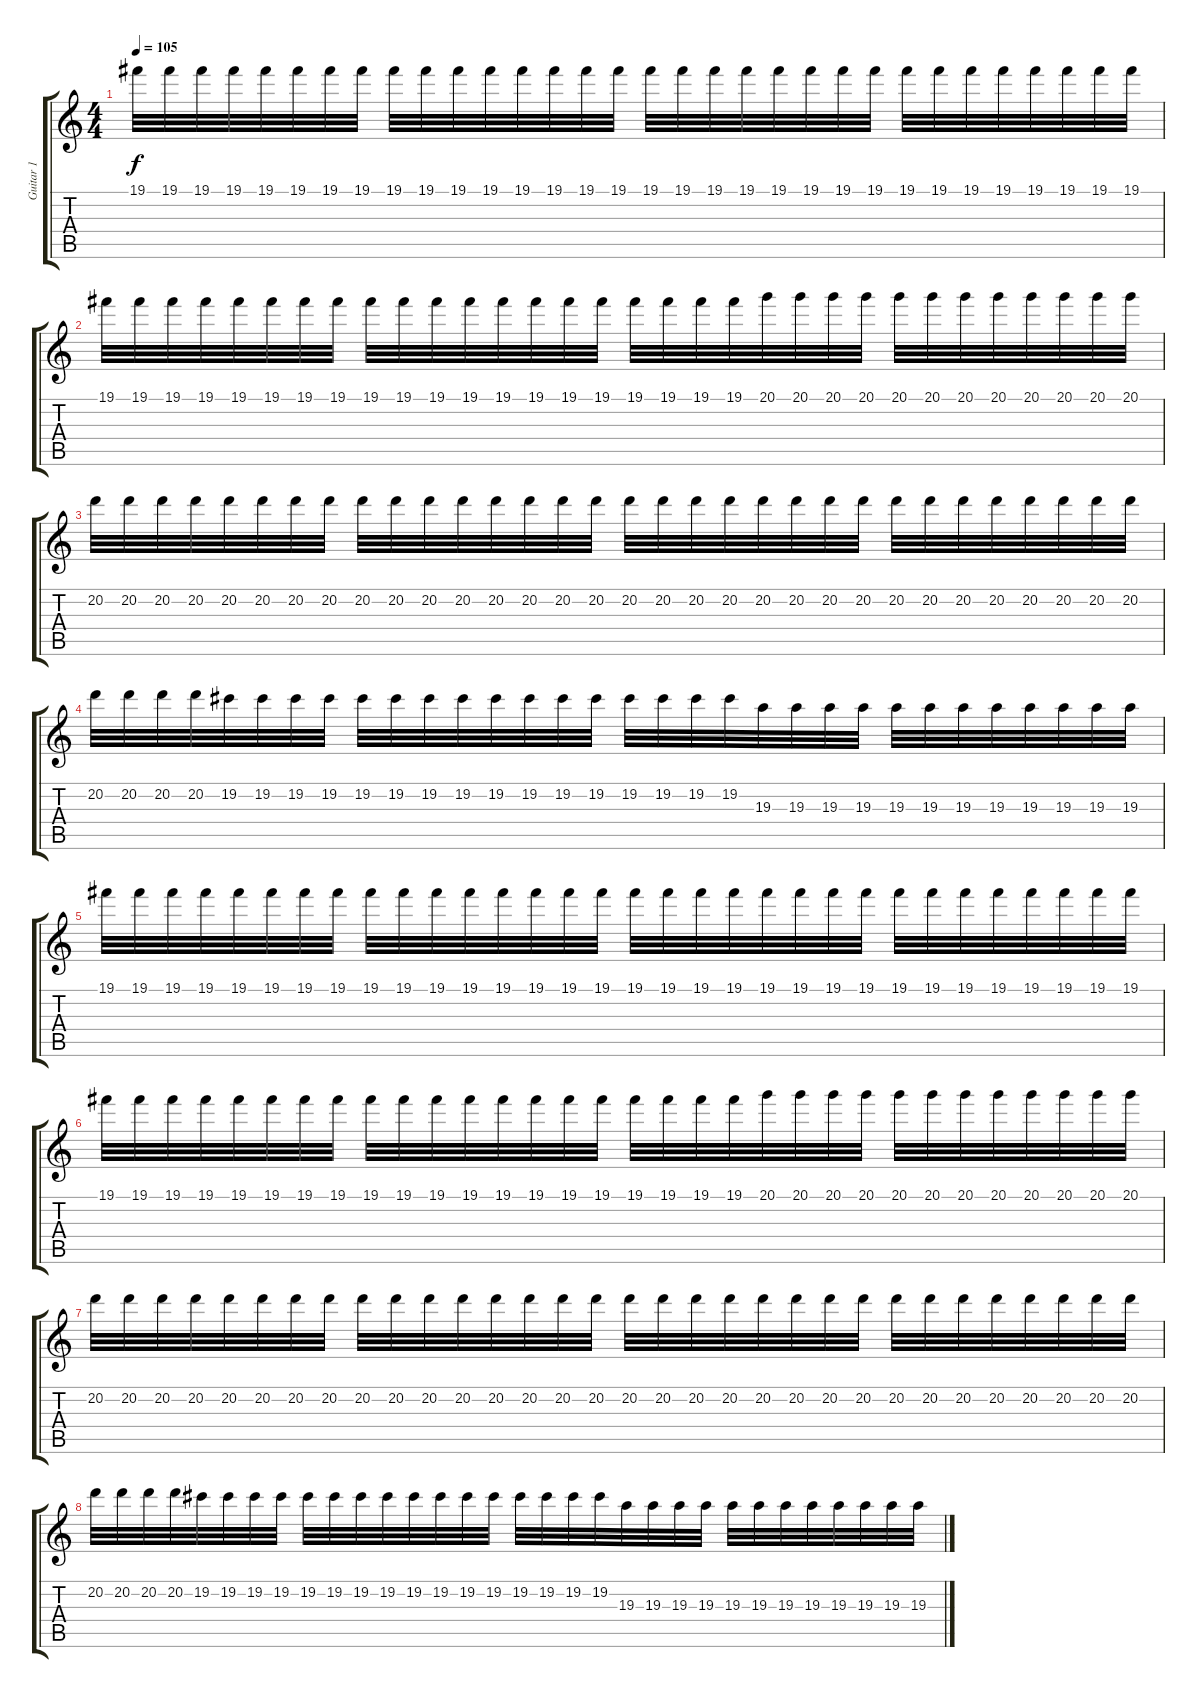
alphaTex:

\track ("Guitar 1" "Guitar 1") {instrument distortionguitar}
\staff {score tabs}
\tuning (B3 Gb3 D3 A2 E2 B1) {hide}
\ts (4 4)
\tempo 105
\clef g2
\ks c
19.1.32{dy f} 19.1.32 19.1.32 19.1.32 19.1.32 19.1.32 19.1.32 19.1.32 19.1.32 19.1.32 19.1.32 19.1.32 19.1.32 19.1.32 19.1.32 19.1.32 19.1.32 19.1.32 19.1.32 19.1.32 19.1.32 19.1.32 19.1.32 19.1.32 19.1.32 19.1.32 19.1.32 19.1.32 19.1.32 19.1.32 19.1.32 19.1.32 |
19.1.32 19.1.32 19.1.32 19.1.32 19.1.32 19.1.32 19.1.32 19.1.32 19.1.32 19.1.32 19.1.32 19.1.32 19.1.32 19.1.32 19.1.32 19.1.32 19.1.32 19.1.32 19.1.32 19.1.32 20.1.32 20.1.32 20.1.32 20.1.32 20.1.32 20.1.32 20.1.32 20.1.32 20.1.32 20.1.32 20.1.32 20.1.32 |
20.2.32 20.2.32 20.2.32 20.2.32 20.2.32 20.2.32 20.2.32 20.2.32 20.2.32 20.2.32 20.2.32 20.2.32 20.2.32 20.2.32 20.2.32 20.2.32 20.2.32 20.2.32 20.2.32 20.2.32 20.2.32 20.2.32 20.2.32 20.2.32 20.2.32 20.2.32 20.2.32 20.2.32 20.2.32 20.2.32 20.2.32 20.2.32 |
20.2.32 20.2.32 20.2.32 20.2.32 19.2.32 19.2.32 19.2.32 19.2.32 19.2.32 19.2.32 19.2.32 19.2.32 19.2.32 19.2.32 19.2.32 19.2.32 19.2.32 19.2.32 19.2.32 19.2.32 19.3.32 19.3.32 19.3.32 19.3.32 19.3.32 19.3.32 19.3.32 19.3.32 19.3.32 19.3.32 19.3.32 19.3.32 |
19.1.32 19.1.32 19.1.32 19.1.32 19.1.32 19.1.32 19.1.32 19.1.32 19.1.32 19.1.32 19.1.32 19.1.32 19.1.32 19.1.32 19.1.32 19.1.32 19.1.32 19.1.32 19.1.32 19.1.32 19.1.32 19.1.32 19.1.32 19.1.32 19.1.32 19.1.32 19.1.32 19.1.32 19.1.32 19.1.32 19.1.32 19.1.32 |
19.1.32 19.1.32 19.1.32 19.1.32 19.1.32 19.1.32 19.1.32 19.1.32 19.1.32 19.1.32 19.1.32 19.1.32 19.1.32 19.1.32 19.1.32 19.1.32 19.1.32 19.1.32 19.1.32 19.1.32 20.1.32 20.1.32 20.1.32 20.1.32 20.1.32 20.1.32 20.1.32 20.1.32 20.1.32 20.1.32 20.1.32 20.1.32 |
20.2.32 20.2.32 20.2.32 20.2.32 20.2.32 20.2.32 20.2.32 20.2.32 20.2.32 20.2.32 20.2.32 20.2.32 20.2.32 20.2.32 20.2.32 20.2.32 20.2.32 20.2.32 20.2.32 20.2.32 20.2.32 20.2.32 20.2.32 20.2.32 20.2.32 20.2.32 20.2.32 20.2.32 20.2.32 20.2.32 20.2.32 20.2.32 |
20.2.32 20.2.32 20.2.32 20.2.32 19.2.32 19.2.32 19.2.32 19.2.32 19.2.32 19.2.32 19.2.32 19.2.32 19.2.32 19.2.32 19.2.32 19.2.32 19.2.32 19.2.32 19.2.32 19.2.32 19.3.32 19.3.32 19.3.32 19.3.32 19.3.32 19.3.32 19.3.32 19.3.32 19.3.32 19.3.32 19.3.32 19.3.32
